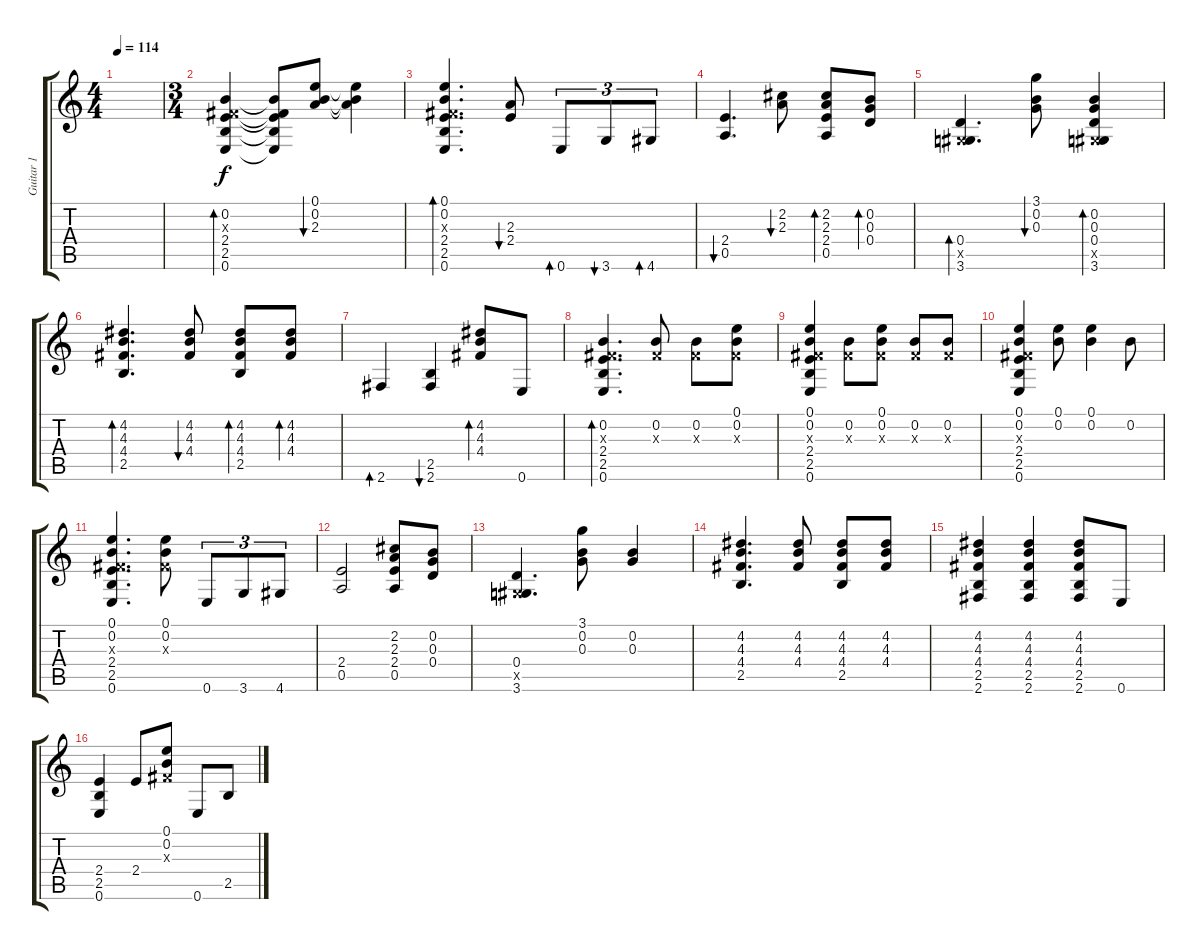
\track ("Guitar 1" "Guitar 1") {instrument acousticguitarsteel}
\staff {score tabs}
\tuning (E4 B3 G3 D3 A2 E2) {hide}
\ts (4 4)
\tempo 114
\clef g2
\ks c
|
\ts (3 4)
(0.2 -1.3{x} 2.4 2.5 0.6).4{bd 30} (0.2{t} -1.3{t} 2.4{t} 2.5{t} 0.6{t}).8 (0.1 0.2 2.3).8{bu 60} (0.1{t} 0.2{t} 2.3{t}).4 |
(0.1 0.2 -1.3{x} 2.4 2.5 0.6).4{d bd 60} (2.3 2.4).8{bu 60} 0.6.8{tu (3 2) bd 480} 3.6.8{tu (3 2) bu 480} 4.6.8{tu (3 2) bd 480} |
(2.4 0.5).4{d bu 60} (2.2 2.3).8{bu 60} (2.2 2.3 2.4 0.5).8{bd 60} (0.2 0.3 0.4).8{bd 60} |
(0.4 -1.5{x} 3.6).4{d bd 60} (3.1 0.2 0.3).8{bu 60} (0.2 0.3 0.4 -1.5{x} 3.6).4{bd 30} |
(4.2 4.3 4.4 2.5).4{d bd 60} (4.2 4.3 4.4).8{bu 60} (4.2 4.3 4.4 2.5).8{bd 60} (4.2 4.3 4.4).8{bd 60} |
2.6.4{bd 60} (2.5 2.6).4{bu 60} (4.2 4.3 4.4).8{bd 60} 0.6.8 |
(0.2 -1.3{x} 2.4 2.5 0.6).4{d bd 60} (0.2 -1.3{x}).8 (0.2 -1.3{x}).8 (0.1 0.2 -1.3{x}).8 |
(0.1 0.2 -1.3{x} 2.4 2.5 0.6).4 (0.2 -1.3{x}).8 (0.1 0.2 -1.3{x}).8 (0.2 -1.3{x}).8 (0.2 -1.3{x}).8 |
(0.1 0.2 -1.3{x} 2.4 2.5 0.6).4 (0.1 0.2).8 (0.1 0.2).4 0.2.8 |
(0.1 0.2 -1.3{x} 2.4 2.5 0.6).4{d} (0.1 0.2 -1.3{x}).8 0.6.8{tu (3 2)} 3.6.8{tu (3 2)} 4.6.8{tu (3 2)} |
(2.4 0.5).2 (2.2 2.3 2.4 0.5).8 (0.2 0.3 0.4).8 |
(0.4 -1.5{x} 3.6).4{d} (3.1 0.2 0.3).8 (0.2 0.3).4 |
(4.2 4.3 4.4 2.5).4{d} (4.2 4.3 4.4).8 (4.2 4.3 4.4 2.5).8 (4.2 4.3 4.4).8 |
(4.2 4.3 4.4 2.5 2.6).4 (4.2 4.3 4.4 2.5 2.6).4 (4.2 4.3 4.4 2.5 2.6).8 0.6.8 |
(2.4 2.5 0.6).4 2.4.8 (0.1 0.2 -1.3{x}).8 0.6.8 2.5.8
